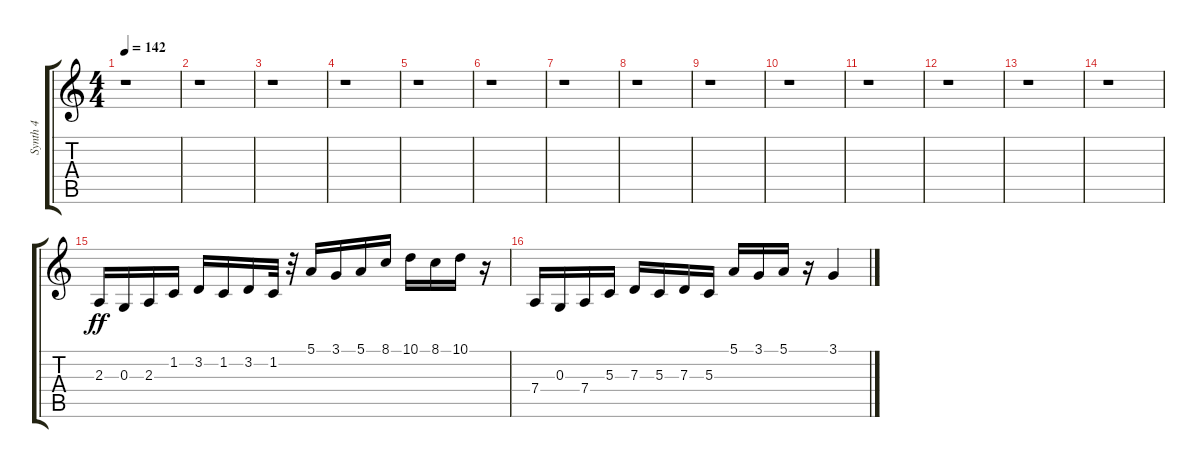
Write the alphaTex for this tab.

\track ("Synth 4" "Synth 4") {instrument lead2sawtooth}
\staff {score tabs}
\tuning (E4 B3 G3 D3 A2 E2) {hide}
\ts (4 4)
\tempo 142
\clef g2
\ks c
r.1{dy ppp} |
r.1 |
r.1 |
r.1 |
r.1 |
r.1 |
r.1 |
r.1 |
r.1 |
r.1 |
r.1 |
r.1 |
r.1 |
r.1 |
2.3.16{dy ff} 0.3.16 2.3.16 1.2.16 3.2.16 1.2.16 3.2.16 1.2.32 r.32 5.1.16 3.1.16 5.1.16 8.1.16 10.1.16 8.1.16 10.1.16 r.16 |
7.4.16 0.3.16 7.4.16 5.3.16 7.3.16 5.3.16 7.3.16 5.3.16 5.1.16 3.1.16 5.1.16 r.16 3.1.4
